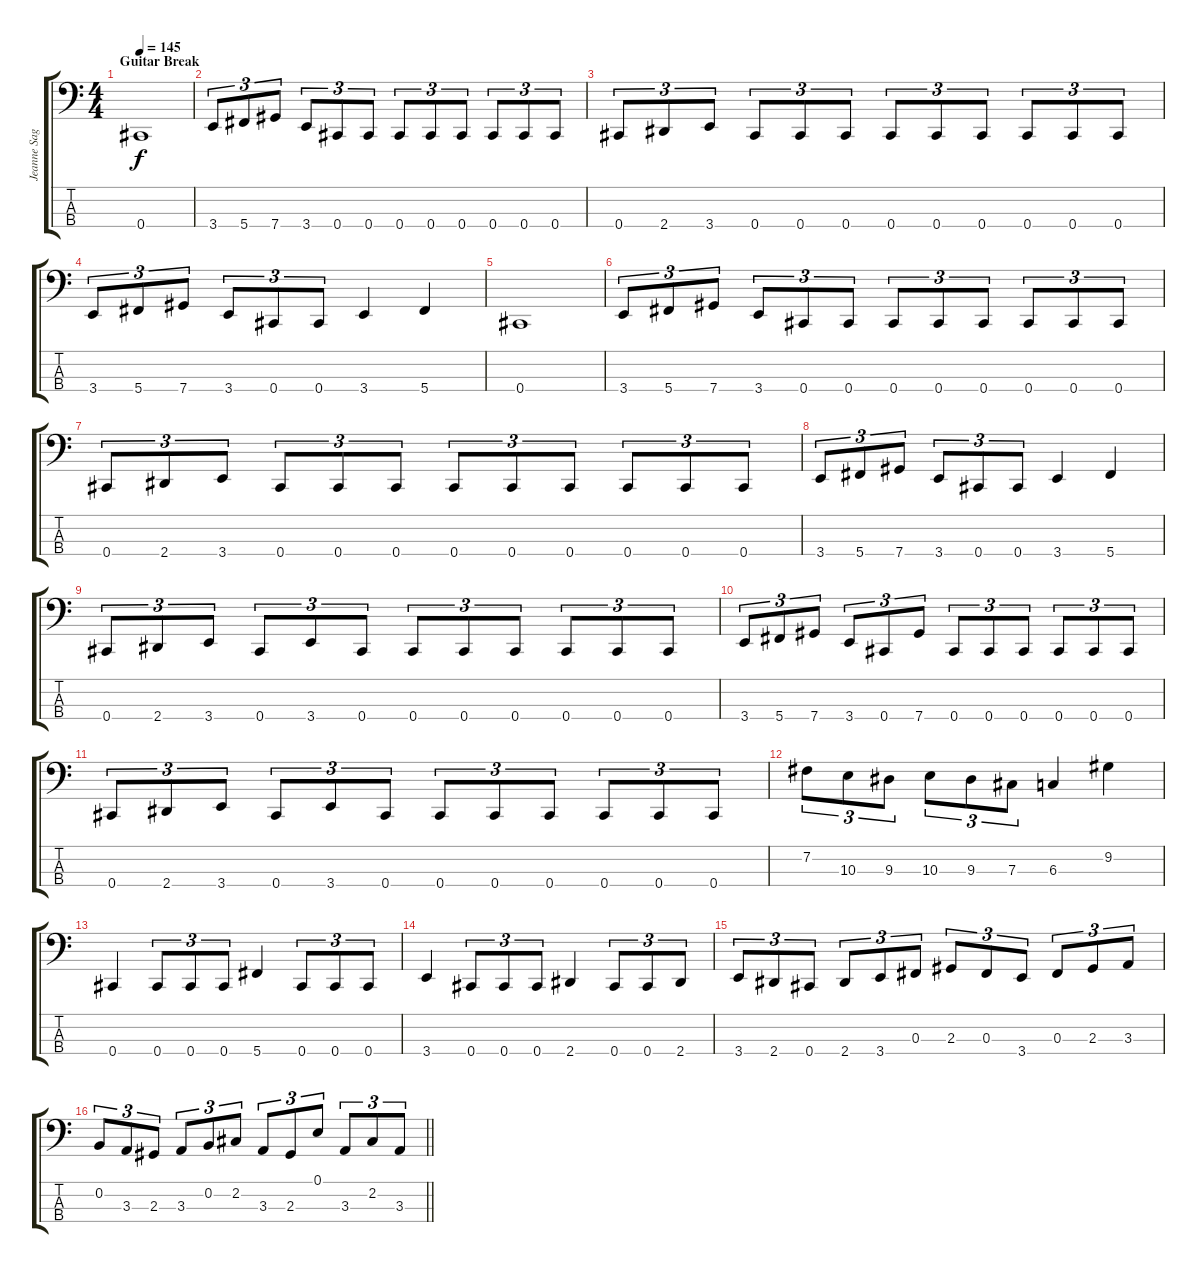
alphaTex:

\track ("Jeanne Sagan" "Jeanne Sag") {instrument electricbasspick}
\staff {score tabs}
\tuning (E2 B1 Gb1 Db1) {hide}
\ts (4 4)
\section ("" "Guitar Break")
\tempo 145
\clef f4
\ks c
0.4.1{dy f} |
3.4.8{tu (3 2)} 5.4.8{tu (3 2)} 7.4.8{tu (3 2)} 3.4.8{tu (3 2)} 0.4.8{tu (3 2)} 0.4.8{tu (3 2)} 0.4.8{tu (3 2)} 0.4.8{tu (3 2)} 0.4.8{tu (3 2)} 0.4.8{tu (3 2)} 0.4.8{tu (3 2)} 0.4.8{tu (3 2)} |
0.4.8{tu (3 2)} 2.4.8{tu (3 2)} 3.4.8{tu (3 2)} 0.4.8{tu (3 2)} 0.4.8{tu (3 2)} 0.4.8{tu (3 2)} 0.4.8{tu (3 2)} 0.4.8{tu (3 2)} 0.4.8{tu (3 2)} 0.4.8{tu (3 2)} 0.4.8{tu (3 2)} 0.4.8{tu (3 2)} |
3.4.8{tu (3 2)} 5.4.8{tu (3 2)} 7.4.8{tu (3 2)} 3.4.8{tu (3 2)} 0.4.8{tu (3 2)} 0.4.8{tu (3 2)} 3.4.4 5.4.4 |
0.4.1 |
3.4.8{tu (3 2)} 5.4.8{tu (3 2)} 7.4.8{tu (3 2)} 3.4.8{tu (3 2)} 0.4.8{tu (3 2)} 0.4.8{tu (3 2)} 0.4.8{tu (3 2)} 0.4.8{tu (3 2)} 0.4.8{tu (3 2)} 0.4.8{tu (3 2)} 0.4.8{tu (3 2)} 0.4.8{tu (3 2)} |
0.4.8{tu (3 2)} 2.4.8{tu (3 2)} 3.4.8{tu (3 2)} 0.4.8{tu (3 2)} 0.4.8{tu (3 2)} 0.4.8{tu (3 2)} 0.4.8{tu (3 2)} 0.4.8{tu (3 2)} 0.4.8{tu (3 2)} 0.4.8{tu (3 2)} 0.4.8{tu (3 2)} 0.4.8{tu (3 2)} |
3.4.8{tu (3 2)} 5.4.8{tu (3 2)} 7.4.8{tu (3 2)} 3.4.8{tu (3 2)} 0.4.8{tu (3 2)} 0.4.8{tu (3 2)} 3.4.4 5.4.4 |
0.4.8{tu (3 2)} 2.4.8{tu (3 2)} 3.4.8{tu (3 2)} 0.4.8{tu (3 2)} 3.4.8{tu (3 2)} 0.4.8{tu (3 2)} 0.4.8{tu (3 2)} 0.4.8{tu (3 2)} 0.4.8{tu (3 2)} 0.4.8{tu (3 2)} 0.4.8{tu (3 2)} 0.4.8{tu (3 2)} |
3.4.8{tu (3 2)} 5.4.8{tu (3 2)} 7.4.8{tu (3 2)} 3.4.8{tu (3 2)} 0.4.8{tu (3 2)} 7.4.8{tu (3 2)} 0.4.8{tu (3 2)} 0.4.8{tu (3 2)} 0.4.8{tu (3 2)} 0.4.8{tu (3 2)} 0.4.8{tu (3 2)} 0.4.8{tu (3 2)} |
0.4.8{tu (3 2)} 2.4.8{tu (3 2)} 3.4.8{tu (3 2)} 0.4.8{tu (3 2)} 3.4.8{tu (3 2)} 0.4.8{tu (3 2)} 0.4.8{tu (3 2)} 0.4.8{tu (3 2)} 0.4.8{tu (3 2)} 0.4.8{tu (3 2)} 0.4.8{tu (3 2)} 0.4.8{tu (3 2)} |
7.2.8{tu (3 2)} 10.3.8{tu (3 2)} 9.3.8{tu (3 2)} 10.3.8{tu (3 2)} 9.3.8{tu (3 2)} 7.3.8{tu (3 2)} 6.3.4 9.2.4 |
0.4.4 0.4.8{tu (3 2)} 0.4.8{tu (3 2)} 0.4.8{tu (3 2)} 5.4.4 0.4.8{tu (3 2)} 0.4.8{tu (3 2)} 0.4.8{tu (3 2)} |
3.4.4 0.4.8{tu (3 2)} 0.4.8{tu (3 2)} 0.4.8{tu (3 2)} 2.4.4 0.4.8{tu (3 2)} 0.4.8{tu (3 2)} 2.4.8{tu (3 2)} |
3.4.8{tu (3 2)} 2.4.8{tu (3 2)} 0.4.8{tu (3 2)} 2.4.8{tu (3 2)} 3.4.8{tu (3 2)} 0.3.8{tu (3 2)} 2.3.8{tu (3 2)} 0.3.8{tu (3 2)} 3.4.8{tu (3 2)} 0.3.8{tu (3 2)} 2.3.8{tu (3 2)} 3.3.8{tu (3 2)} |
\barLineRight lightlight
0.2.8{tu (3 2)} 3.3.8{tu (3 2)} 2.3.8{tu (3 2)} 3.3.8{tu (3 2)} 0.2.8{tu (3 2)} 2.2.8{tu (3 2)} 3.3.8{tu (3 2)} 2.3.8{tu (3 2)} 0.1.8{tu (3 2)} 3.3.8{tu (3 2)} 2.2.8{tu (3 2)} 3.3.8{tu (3 2)}
